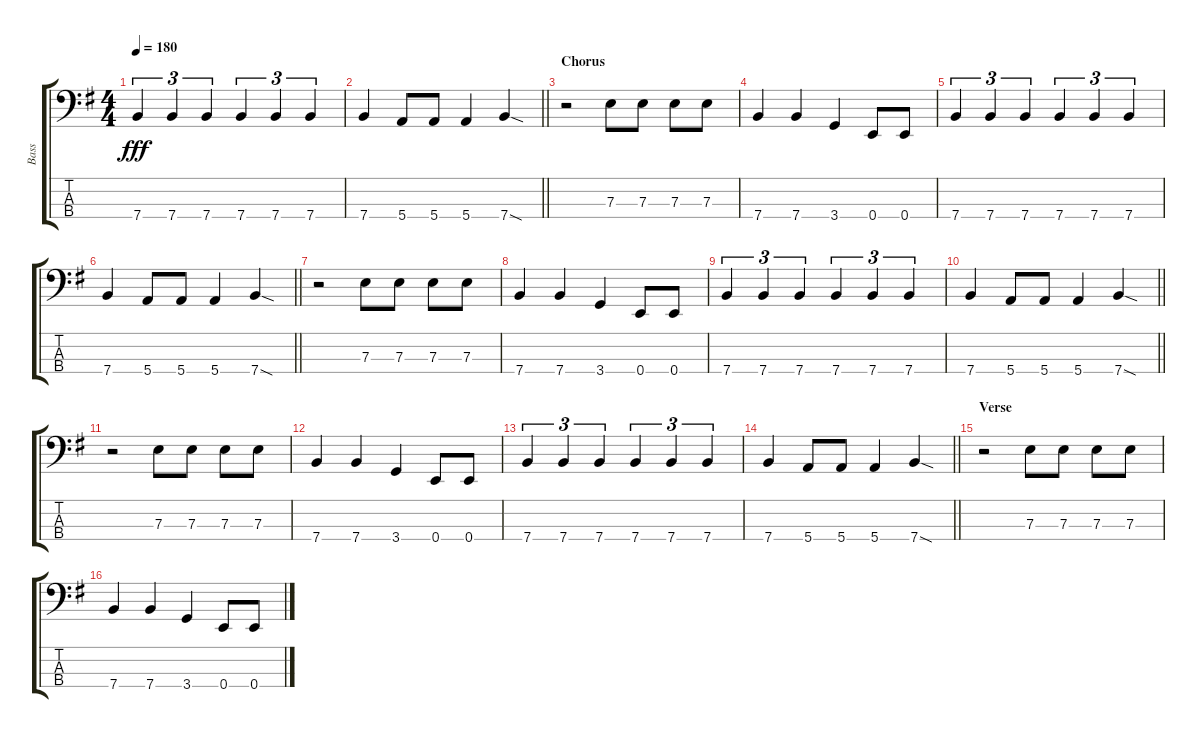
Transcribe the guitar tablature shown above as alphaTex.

\track ("Bass" "Bass") {instrument electricbassfinger}
\staff {score tabs}
\tuning (G2 D2 A1 E1) {hide}
\ts (4 4)
\tempo 180
\clef f4
\ks eminor
7.4.4{tu (3 2) dy fff} 7.4.4{tu (3 2)} 7.4.4{tu (3 2)} 7.4.4{tu (3 2)} 7.4.4{tu (3 2)} 7.4.4{tu (3 2)} |
\barLineRight lightlight
7.4.4 5.4.8 5.4.8 5.4.4 7.4{sod}.4 |
\section ("" "Chorus")
r.2 7.3.8 7.3.8 7.3.8 7.3.8 |
7.4.4 7.4.4 3.4.4 0.4.8 0.4.8 |
7.4.4{tu (3 2)} 7.4.4{tu (3 2)} 7.4.4{tu (3 2)} 7.4.4{tu (3 2)} 7.4.4{tu (3 2)} 7.4.4{tu (3 2)} |
\barLineRight lightlight
7.4.4 5.4.8 5.4.8 5.4.4 7.4{sod}.4 |
r.2 7.3.8 7.3.8 7.3.8 7.3.8 |
7.4.4 7.4.4 3.4.4 0.4.8 0.4.8 |
7.4.4{tu (3 2)} 7.4.4{tu (3 2)} 7.4.4{tu (3 2)} 7.4.4{tu (3 2)} 7.4.4{tu (3 2)} 7.4.4{tu (3 2)} |
\barLineRight lightlight
7.4.4 5.4.8 5.4.8 5.4.4 7.4{sod}.4 |
r.2 7.3.8 7.3.8 7.3.8 7.3.8 |
7.4.4 7.4.4 3.4.4 0.4.8 0.4.8 |
7.4.4{tu (3 2)} 7.4.4{tu (3 2)} 7.4.4{tu (3 2)} 7.4.4{tu (3 2)} 7.4.4{tu (3 2)} 7.4.4{tu (3 2)} |
\barLineRight lightlight
7.4.4 5.4.8 5.4.8 5.4.4 7.4{sod}.4 |
\section ("" "Verse")
r.2 7.3.8 7.3.8 7.3.8 7.3.8 |
7.4.4 7.4.4 3.4.4 0.4.8 0.4.8
